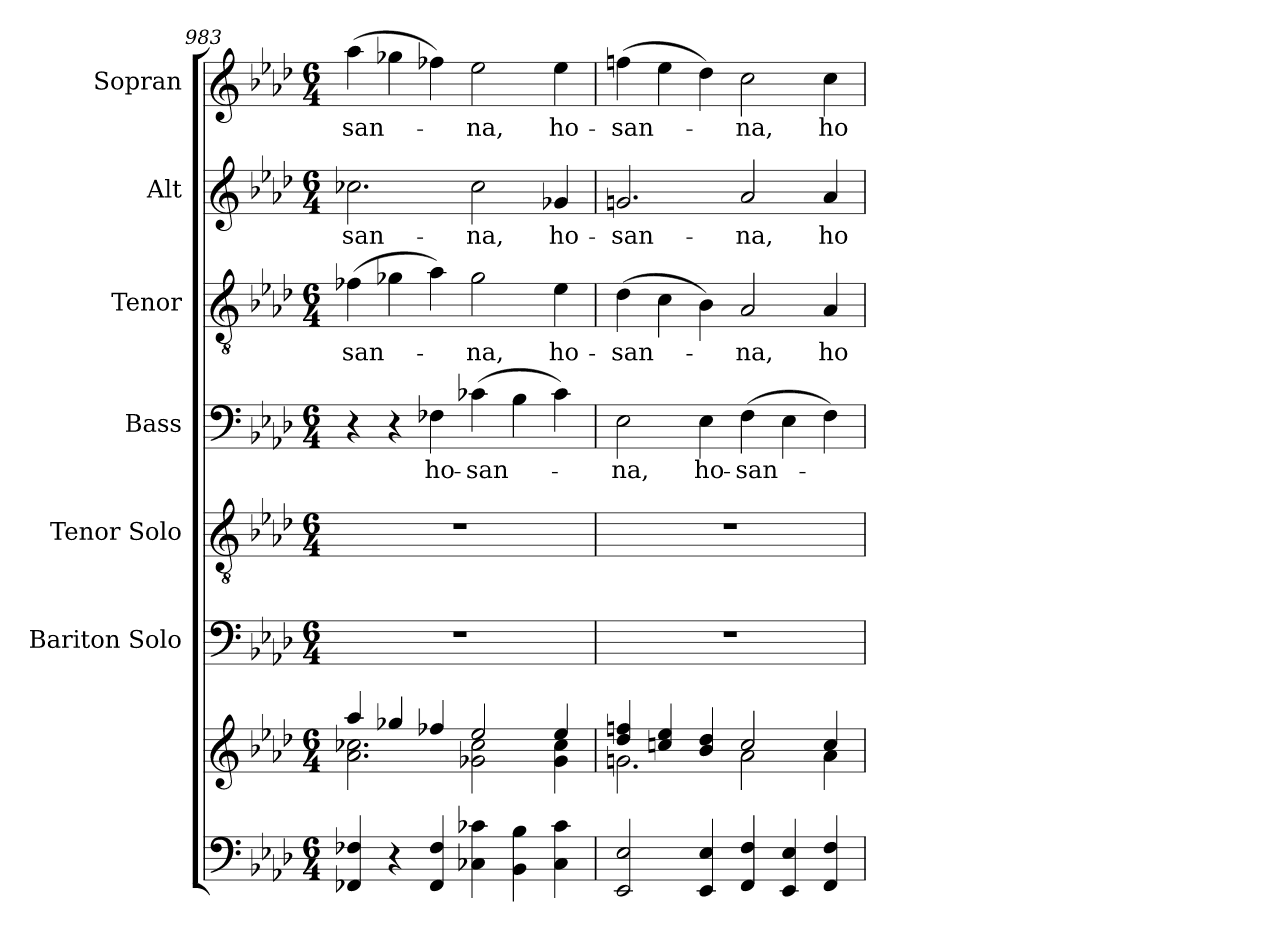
**kern	**kern	**kern	**kern	**kern	**text	**kern	**text	**kern	**text	**kern	**text
*part7	*part7	*part6	*part5	*part4	*part4	*part3	*part3	*part2	*part2	*part1	*part1
*staff8	*staff7	*staff6	*staff5	*staff4	*staff4	*staff3	*staff3	*staff2	*staff2	*staff1	*staff1
*	*	*I"Bariton Solo	*I"Tenor Solo	*I"Bass	*	*I"Tenor	*	*I"Alt	*	*I"Sopran	*
*	*	*	*	*I'B.	*	*I'T.	*	*I'A.	*	*I'S.	*
*clefF4	*clefG2	*clefF4	*clefGv2	*clefF4	*	*clefGv2	*	*clefG2	*	*clefG2	*
*k[b-e-a-d-]	*k[b-e-a-d-]	*k[b-e-a-d-]	*k[b-e-a-d-]	*k[b-e-a-d-]	*	*k[b-e-a-d-]	*	*k[b-e-a-d-]	*	*k[b-e-a-d-]	*
*A-:	*A-:	*A-:	*A-:	*A-:	*	*A-:	*	*A-:	*	*A-:	*
*M6/4	*M6/4	*M6/4	*M6/4	*M6/4	*	*M6/4	*	*M6/4	*	*M6/4	*
=983	=983	=983	=983	=983	=983	=983	=983	=983	=983	=983	=983
*	*^	*	*	*	*	*	*	*	*	*	*
!	!	!	!	!	!	!	!	!LO:LY:b	!	!LO:LY:b	!	!LO:LY:b
4FF-X/ 4F-X/	4aa-/	2.a-\ 2.cc-X\	1.r	1.r	4r	.	(>4f-X\	-san-	2.cc-X\	-san-	(>4aa-\	-san-
4r	4gg-X/	.	.	.	4r	.	4g-X\	.	.	.	4gg-X\	.
!	!	!	!	!	!	!LO:LY:b	!	!	!	!	!	!
4FF-/ 4F-/	4ff-X/	.	.	.	4F-X\	ho-	4a-\)	.	.	.	4ff-X\)	.
!	!	!	!	!	!	!LO:LY:b	!	!LO:LY:b	!	!LO:LY:b	!	!LO:LY:b
4C-X\ 4c-X\	2ee-/	2g-X\ 2cc-\	.	.	(>4c-X\	-san-	2g-\	-na,	2cc-\	-na,	2ee-\	-na,
4BB-\ 4B-\	.	.	.	.	4B-\	.	.	.	.	.	.	.
!	!	!	!	!	!	!	!	!LO:LY:b	!	!LO:LY:b	!	!LO:LY:b
4C-\ 4c-\	4ee-/	4g-\ 4cc-\	.	.	4c-\)	.	4e-\	ho-	4g-X/	ho-	4ee-\	ho-
=984	=984	=984	=984	=984	=984	=984	=984	=984	=984	=984	=984	=984
!	!	!	!	!	!	!LO:LY:b	!	!LO:LY:b	!	!LO:LY:b	!	!LO:LY:b
2EE-/ 2E-/	4dd-/ 4ffn/	2.gn\	1.r	1.r	2E-\	-na,	(>4d-\	-san-	2.gn/	-san-	(>4ffn\	-san-
.	4ccn/ 4ee-/	.	.	.	.	.	4c\	.	.	.	4ee-\	.
!	!	!	!	!	!	!LO:LY:b	!	!	!	!	!	!
4EE-/ 4E-/	4b-/ 4dd-/	.	.	.	4E-\	ho-	4B-\)	.	.	.	4dd-\)	.
!	!	!	!	!	!	!LO:LY:b	!	!LO:LY:b	!	!LO:LY:b	!	!LO:LY:b
4FF/ 4F/	2cc/	2a-\	.	.	(>4F\	-san-	2A-/	-na,	2a-/	-na,	2cc\	-na,
4EE-/ 4E-/	.	.	.	.	4E-\	.	.	.	.	.	.	.
!	!	!	!	!	!	!	!	!LO:LY:b	!	!LO:LY:b	!	!LO:LY:b
4FF/ 4F/	4cc/	4a-\	.	.	4F\)	.	4A-/	ho-	4a-/	ho-	4cc\	ho-
*	*v	*v	*	*	*	*	*	*	*	*	*	*
=	=	=	=	=	=	=	=	=	=	=	=
*-	*-	*-	*-	*-	*-	*-	*-	*-	*-	*-	*-
